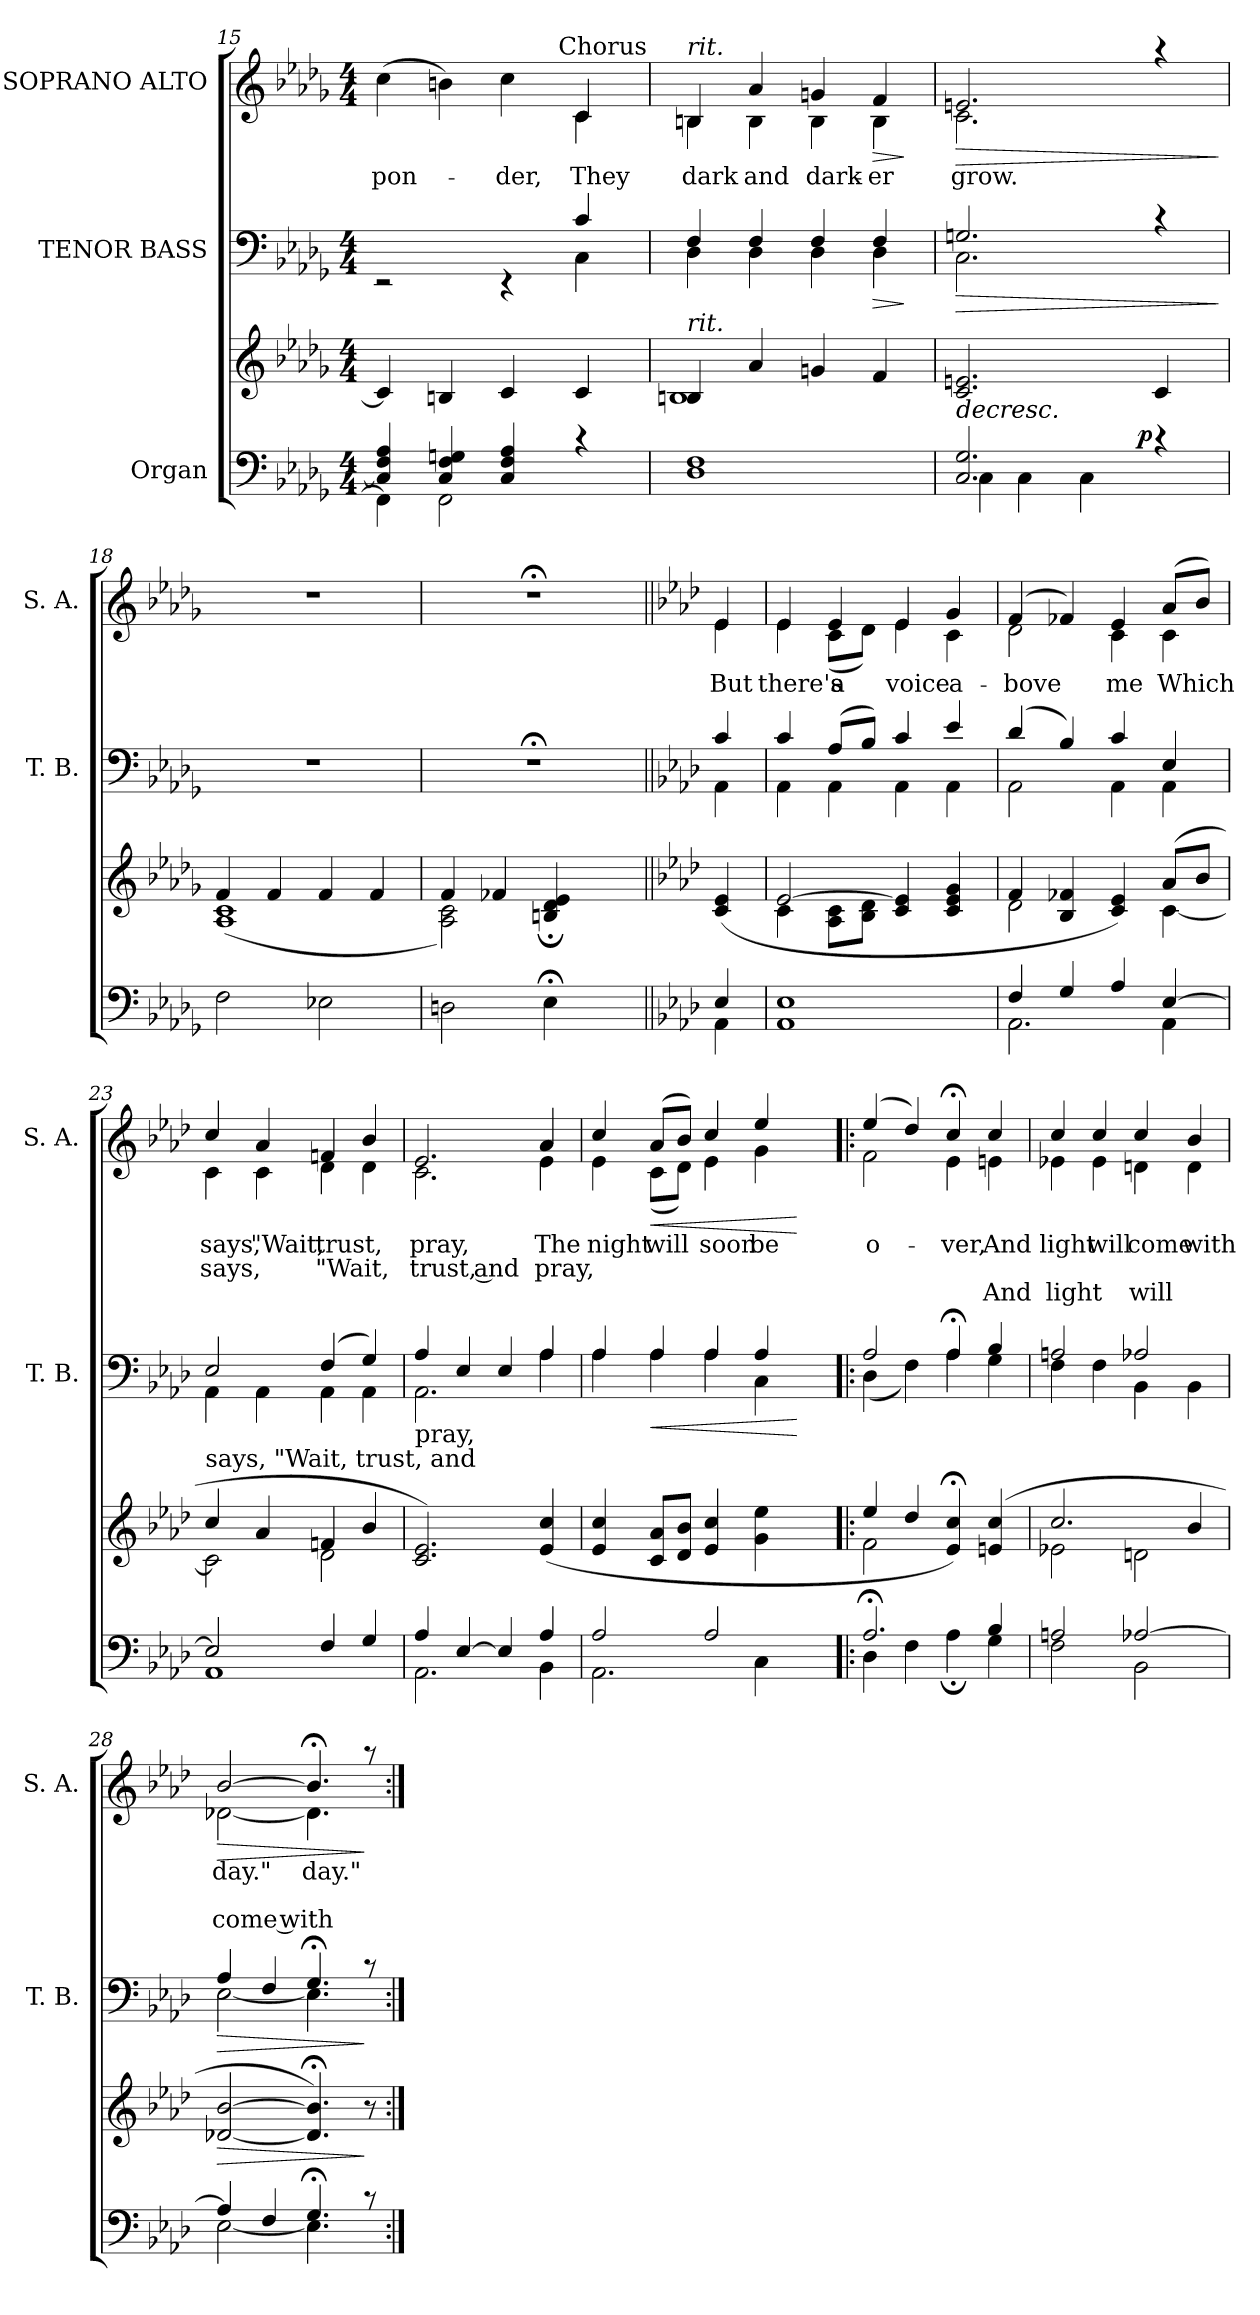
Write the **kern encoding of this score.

**kern	**kern	**dynam	**kern	**dynam	**kern	**text	**text	**text	**dynam
*part3	*part3	*part3	*part2	*part2	*part1	*part1	*part1	*part1	*part1
*staff4	*staff3	*staff3/4	*staff2	*staff2	*staff1	*staff1	*staff1	*staff1	*staff1
*I"Organ	*	*	*I"TENOR BASS	*	*I"SOPRANO ALTO	*	*	*	*
*	*	*	*I'T. B.	*	*I'S. A.	*	*	*	*
*clefF4	*clefG2	*	*clefF4	*	*clefG2	*	*	*	*
*	*	*	*ITrd7c12	*	*	*	*	*	*
*k[b-e-a-d-g-]	*k[b-e-a-d-g-]	*	*k[b-e-a-d-g-]	*	*k[b-e-a-d-g-]	*	*	*	*
*D-:	*D-:	*	*D-:	*	*D-:	*	*	*	*
*M4/4	*M4/4	*	*M4/4	*	*M4/4	*	*	*	*
=15	=15	=15	=15	=15	=15	=15	=15	=15	=15
*^	*	*	*^	*	*^	*	*	*	*
!	!	!	!	!	!	!	!	!	!LO:LY:b	!	!	!
*	*	*	*	*	*	*	*	*^	*	*	*	*
4C/] 4F/ 4A-/	4FF\]	4c/]	.	2.ryy	2rEE	.	2.ryy	(<4cc\	2ryy	pon-	.	.	.
4C/ 4F/ 4Gn/	2FF\	4Bn/	.	.	.	.	.	4bn\)	.	.	.	.	.
!	!	!	!	!	!	!	!	!	!	!LO:LY:b	!	!	!
4C/ 4F/ 4A-/	.	4c/	.	.	4rEE	.	.	4cc\	8..ryy	-der,	.	.	.
!	!	!	!	!	!	!	!	!	!LO:TX:a:t=Chorus	!	!	!	!
.	.	.	.	.	.	.	.	.	4ryy	.	.	.	.
!	!	!	!	!	!	!	!	!	!	!LO:LY:b	!	!	!
4rc	4ryy	4c/	.	4C/	4CC\	.	4c/	4c\	.	They	.	.	.
.	.	.	.	.	.	.	.	.	32ryy	.	.	.	.
=16	=16	=16	=16	=16	=16	=16	=16	=16	=16	=16	=16	=16	=16
*	*	*^	*	*	*	*	*	*	*	*	*	*	*
!	!	!	!	!	!	!	!	!LO:TX:a:i:t=rit.	!	!	!	!	!	!
!	!	!LO:TX:a:i:t=rit.	!	!	!	!	!	!	!	!	!	!	!	!
!	!	!	!	!	!	!	!	!	!	!	!LO:LY:b	!	!	!
*v	*v	*	*	*	*	*	*	*	*v	*v	*	*	*	*
1D- 1F	4Bn/	1B	.	4FF/	4DD-\	.	4Bn/	4B\	dark	.	.	.
!	!	!	!	!	!	!	!	!	!LO:LY:b	!	!	!
.	4a-/	.	.	4FF/	4DD-\	.	4a-/	4B\	and	.	.	.
!	!	!	!	!	!	!	!	!	!LO:LY:b	!	!	!
.	4gn/	.	.	4FF/	4DD-\	.	4gn/	4B\	dark-	.	.	.
!	!	!	!	!	!	!LO:HP:b	!	!	!LO:LY:b	!	!	!LO:HP:b
.	4f/	.	.	4FF/	4DD-\	>	4f/	4B\	-er	.	.	>
*	*v	*v	*	*	*	*	*v	*v	*	*	*	*
*	*	*	*v	*v	*	*	*	*	*	*
.	.	.	.	]	.	.	.	.	]
!!LO:LB:g=z
=17	=17	=17	=17	=17	=17	=17	=17	=17	=17
*^	*	*	*	*	*	*	*	*	*
!	!	!	!LO:HP:b	!	!LO:HP:b	!	!LO:LY:b	!	!	!LO:HP:b
*	*^	*	*	*^	*	*^	*	*	*	*
2.C/ 2.G-/	4C\	2ryy	2.c/ 2.en/	>	2.GGn/	2.CC\	>	2.en/	2.c\	grow.	.	.	>
.	4C\	.	.	.	.	.	.	.	.	.	.	.	.
.	4C\	8..ryy	.	.	.	.	.	.	.	.	.	.	.
!	!	!	!	!LO:DY:a=2	!	!	!	!	!	!	!	!	!
.	.	4ryy	.	p	.	.	.	.	.	.	.	.	.
4rc	4ryy	.	4c/	]	4rc	4ryy	.	4raa	4ryy	.	.	.	.
.	.	32ryy	.	.	.	.	.	.	.	.	.	.	.
*	*	*	*	*	*v	*v	*	*	*	*	*	*	*
*	*	*	*	*	*	*	*v	*v	*	*	*	*
.	.	.	.	.	.	]	.	.	.	.	]
*v	*v	*v	*	*	*	*	*	*	*	*	*
=18	=18	=18	=18	=18	=18	=18	=18	=18	=18
*	*^	*	*	*	*	*	*	*	*
2F\	4f/	(<1A- 1c	.	1r	.	1r	.	.	.	.
.	4f/	.	.	.	.	.	.	.	.	.
2E-X\	4f/	.	.	.	.	.	.	.	.	.
.	4f/	.	.	.	.	.	.	.	.	.
=19	=19	=19	=19	=19	=19	=19	=19	=19	=19	=19
!	!	!	!	!LO:N:vis=1	!	!LO:N:vis=1	!	!	!	!
2Dn\	2A-\ 2c\)	4f/	.	1r;<	.	1r;<	.	.	.	.
.	.	4f-X/	.	.	.	.	.	.	.	.
4E-;<\	4ryy	4Bn/;< 4d-/;< 4e-/;<	.	.	.	.	.	.	.	.
4ryy	4ryy	4ryy	.	.	.	.	.	.	.	.
*	*v	*v	*	*	*	*	*	*	*	*
=20||	=20||	=20||	=20||	=20||	=20||	=20||	=20||	=20||	=20||
*k[b-e-a-d-]	*k[b-e-a-d-]	*	*k[b-e-a-d-]	*	*k[b-e-a-d-]	*	*	*	*
*A-:	*A-:	*	*A-:	*	*A-:	*	*	*	*
*^	*^	*	*^	*	*	*	*	*	*
!	!	!	!	!	!	!	!	!	!LO:LY:b	!	!	!
*	*	*v	*v	*	*	*	*	*^	*	*	*	*
4E-/	4AA-\	(4c/ 4e-/	.	4C/	4AAA-\	.	4e-/	4e-\	But	.	.	.
=21	=21	=21	=21	=21	=21	=21	=21	=21	=21	=21	=21	=21
*	*	*^	*	*	*	*	*	*	*	*	*	*
!	!	!	!	!	!	!	!	!	!	!LO:LY:b	!	!	!
*v	*v	*	*	*	*	*	*	*	*	*	*	*	*
1AA- 1E-	[>2e-/	4c\	.	4C/	4AAA-\	.	4e-/	4e-\	there's	.	.	.
!	!	!	!	!	!	!	!	!	!LO:LY:b	!	!	!
.	.	8A-\ 8c\L	.	(>8AA-/L	4AAA-\	.	4e-/	(<8c\L	a	.	.	.
.	.	8B-\ 8d-\J	.	8BB-/J)	.	.	.	8d-\J)	.	.	.	.
!	!	!	!	!	!	!	!	!	!LO:LY:b	!	!	!
.	4c/ 4e-/]	2ryy	.	4C/	4AAA-\	.	4e-/	4e-\	voice	.	.	.
!	!	!	!	!	!	!	!	!	!LO:LY:b	!	!	!
.	4c/ 4e-/ 4g/	.	.	4E-/	4AAA-\	.	4g/	4c\	a-	.	.	.
!!LO:PB:g=z	!!
=22	=22	=22	=22	=22	=22	=22	=22	=22	=22	=22	=22	=22
*^	*	*	*	*	*	*	*	*	*	*	*	*
!	!	!	!	!	!	!	!	!	!	!LO:LY:b	!	!	!
4F/	2.AA-\	4f/	2d-\	.	(4D-/	2AAA-\	.	(4f/	2d-\	-bove	.	.	.
4G/	.	4B-/ 4f-X/	.	.	4BB-/)	.	.	4f-X/)	.	.	.	.	.
!	!	!	!	!	!	!	!	!	!	!LO:LY:b	!	!	!
4A-/	.	4c/ 4e-/)	4ryy	.	4C/	4AAA-\	.	4e-/	4c\	me	.	.	.
!	!	!	!	!	!	!	!	!	!	!LO:LY:b	!	!	!
[>4E-/	4AA-\	(>8a-/L	[<4c\	.	4EE-/	4AAA-\	.	(>8a-/L	4c\	Which	.	.	.
.	.	8b-/J	.	.	.	.	.	8b-/J)	.	.	.	.	.
=23	=23	=23	=23	=23	=23	=23	=23	=23	=23	=23	=23	=23	=23
!	!	!LO:TX:a:t=says, "Wait, trust, and	!	!	!	!	!	!	!	!	!	!	!
!	!	!	!	!	!	!	!	!	!	!LO:LY:b	!LO:LY:b	!	!
2E-/]	1AA-	4cc/	2c\]	.	2EE-/	4AAA-\	.	4cc/	4c\	says,	says,	.	.
!	!	!	!	!	!	!	!	!	!	!LO:LY:b	!	!	!
.	.	4a-/	.	.	.	4AAA-\	.	4a-/	4c\	"Wait,	.	.	.
!	!	!	!	!	!	!	!	!	!	!LO:LY:b	!LO:LY:b	!	!
4F/	.	4fn/	2d-\	.	(4FF/	4AAA-\	.	4fn/	4d-\	trust,	"Wait,	.	.
4G/	.	4b-/	.	.	4GG/)	4AAA-\	.	4b-/	4d-\	.	.	.	.
*	*	*v	*v	*	*	*	*	*	*	*	*	*	*
=24	=24	=24	=24	=24	=24	=24	=24	=24	=24	=24	=24	=24
!	!	!LO:TX:a:t=pray,	!	!	!	!	!	!	!	!	!	!
!	!	!	!	!	!	!	!	!	!LO:LY:b	!LO:LY:b	!	!
4A-/	2.AA-\	2.c/ 2.e-/)	.	4AA-/	2.AAA-\	.	2.e-/	2.c\	pray,	trust, and	.	.
[>4E-/	.	.	.	4EE-/	.	.	.	.	.	.	.	.
4E-/]	.	.	.	4EE-/	.	.	.	.	.	.	.	.
!	!	!	!	!	!	!	!	!	!LO:LY:b	!LO:LY:b	!	!
4A-/	4BB-\	(4e-/ 4cc/	.	4AA-/	4AA-\	.	4a-/	4e-\	The	pray,	.	.
=25	=25	=25	=25	=25	=25	=25	=25	=25	=25	=25	=25	=25
*	*	*^	*	*	*	*	*	*	*	*	*	*
!	!	!	!	!	!	!	!	!	!	!LO:LY:b	!	!	!
2.AA-\	2A-/	32ryy	4e-/ 4cc/	.	4AA-/	4AA-\	.	4cc/	4e-\	night	.	.	.
.	.	8.ryy	.	.	.	.	.	.	.	.	.	.	.
.	.	2ryy	.	.	.	.	.	.	.	.	.	.	.
!	!	!	!	!	!	!	!LO:HP:b	!	!	!LO:LY:b	!	!	!LO:HP:b
.	.	.	8c/ 8a-/L	.	4AA-/	4AA-\	<	(>8a-/L	(<8c\L	will	.	.	<
.	.	.	8d-/ 8b-/J	.	.	.	.	8b-/J)	8d-\J)	.	.	.	.
!	!	!	!	!	!	!	!	!	!	!LO:LY:b	!	!	!
.	2A-/	.	4e-/ 4cc/	.	4AA-/	4AA-\	.	4cc/	4e-\	soon	.	.	.
.	.	4...ryy	.	.	.	.	.	.	.	.	.	.	.
!	!	!	!	!	!	!	!	!	!	!LO:LY:b	!	!	!
4C\	.	.	4g\ 4ee-\	.	4AA-/	4CC\	.	4ee-/	4g\	be	.	.	.
8.ryy	8.ryy	.	8.ryy	.	8.ryy	8.ryy	[	8.ryy	8.ryy	.	.	.	[
!!LO:LB:g=z	!!
=26!|:	=26!|:	=26!|:	=26!|:	=26!|:	=26!|:	=26!|:	=26!|:	=26!|:	=26!|:	=26!|:	=26!|:	=26!|:	=26!|:
!	!	!	!	!	!	!	!	!	!	!LO:LY:b	!	!	!
2.A-;</	4D-\	4ee-/	2f\	.	2AA-/	(<4DD-\	.	(4ee-/	2f\	o-	.	.	.
.	4F\	4dd-/	.	.	.	4FF\)	.	4dd-/)	.	.	.	.	.
!	!	!	!	!	!	!	!	!	!	!LO:LY:b	!	!	!
.	4A-;\	4e-/;< 4cc/;<)	2ryy	.	4AA-;</	4AA-\	.	4cc;</	4e-\	-ver,	.	.	.
!	!	!	!	!	!	!	!	!	!	!LO:LY:b	!	!LO:LY:b	!
4B-/	4G\	(4en/ 4cc/	.	.	4BB-/	4GG\	.	4cc/	4en\	And	.	And	.
=27	=27	=27	=27	=27	=27	=27	=27	=27	=27	=27	=27	=27	=27
!	!	!	!	!	!	!	!	!	!	!LO:LY:b	!	!LO:LY:b	!
2F\	2An/	2e-X\	2.cc/	.	2AAn/	4FF\	.	4cc/	4e-X\	light	.	light	.
!	!	!	!	!	!	!	!	!	!	!LO:LY:b	!	!	!
.	.	.	.	.	.	4FF\	.	4cc/	4e-\	will	.	.	.
!	!	!	!	!	!	!	!	!	!	!LO:LY:b	!	!LO:LY:b	!
[>2A-X/	2BB-\	2dn\	.	.	2AA-X/	4BBB-\	.	4cc/	4dn\	come	.	will	.
!	!	!	!	!	!	!	!	!	!	!LO:LY:b	!	!	!
.	.	.	4b-/	.	.	4BBB-\	.	4b-/	4d\	with	.	.	.
=28	=28	=28	=28	=28	=28	=28	=28	=28	=28	=28	=28	=28	=28
!	!	!	!	!LO:HP:b	!	!	!LO:HP:b	!	!	!LO:LY:b	!	!LO:LY:b	!LO:HP:b
*	*	*v	*v	*	*	*	*	*	*	*	*	*	*
4A-/]	[<2E-\	[<2d-X/ [>2b-/	>	4AA-/	[<2EE-\	>	[>2b-/	[<2d-X\	day."	.	come with	>
4F/	.	.	.	4FF/	.	.	.	.	.	.	.	.
!	!	!	!	!	!	!	!	!	!LO:LY:b	!	!	!
4.G;</	4.E-\]	4.d-/]; 4.b-/];)	.	4.GG;</	4.EE-\]	.	4.b-;</]	4.d-\]	day."-	.	.	.
8rc	8ryy	8r	]	8rc	8ryy	]	8raa	8ryy	.	.	.	]
*	*	*	*	*v	*v	*	*	*	*	*	*	*
*v	*v	*	*	*	*	*v	*v	*	*	*	*
=:|!	=:|!	=:|!	=:|!	=:|!	=:|!	=:|!	=:|!	=:|!	=:|!
*-	*-	*-	*-	*-	*-	*-	*-	*-	*-
